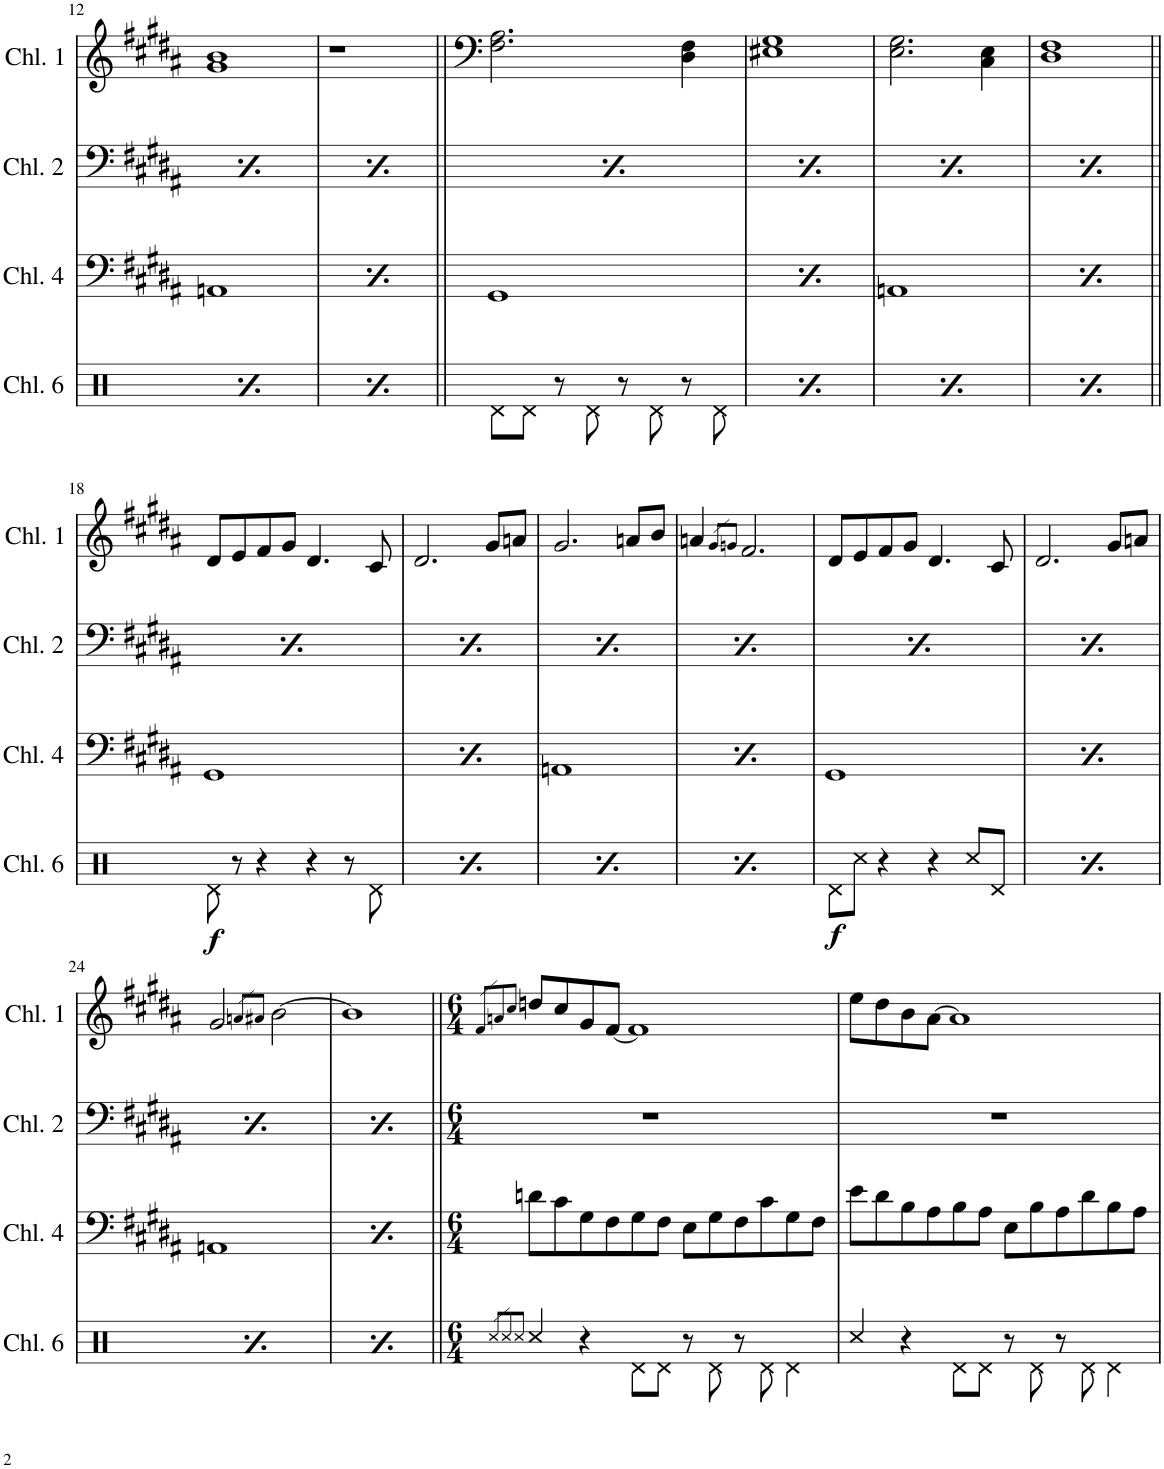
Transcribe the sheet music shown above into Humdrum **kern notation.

**kern	**dynam	**kern	**kern	**kern
*part4	*part4	*part3	*part2	*part1
*staff4	*staff4	*staff3	*staff2	*staff1
*I"Channel 6	*	*I"Channel 4	*I"Channel 0	*I"Channel 1
*I'Chl. 6	*	*I'Chl. 4	*I'Chl. 2	*I'Chl. 1
!!LO:PB:g=z
*clefX	*	*clefF4	*clefF4	*clefG2
*k[]	*	*k[f#c#g#d#a#]	*k[f#c#g#d#a#]	*k[f#c#g#d#a#]
*M4/4	*	*M4/4	*M4/4	*M4/4
*met(c)	*	*met(c)	*met(c)	*met(c)
=12	=12	=12	=12	=12
!	!LO:DY:b	!	!	!
8Rd\L	f	1AAn	8r	1g# 1b
8Rcc\J	.	.	8G#\L	.
2r	.	.	8D#\	.
.	.	.	8C#\J	.
.	.	.	8G#\L	.
.	.	.	8D#\	.
8Rcc/L	.	.	8C#\	.
8Rd/J	.	.	8G#\J	.
=13	=13	=13	=13	=13
!	!LO:DY:b	!	!	!
8Rd\L	f	1AAn	8r	1r
8Rcc\J	.	.	8G#\L	.
2r	.	.	8D#\	.
.	.	.	8C#\J	.
.	.	.	8G#\L	.
.	.	.	8D#\	.
8Rcc/L	.	.	8C#\	.
8Rd/J	.	.	8G#\J	.
=14||	=14||	=14||	=14||	=14||
8Rd\L	.	1GG#	8r	2.F#\ 2.A#\
8Rd\J	.	.	8G#\L	.
8r	.	.	8D#\	.
8Rd\	.	.	8C#\J	.
8r	.	.	8G#\L	.
8Rd\	.	.	8D#\	.
8r	.	.	8C#\	4D#\ 4F#\
8Rd\	.	.	8G#\J	.
=15	=15	=15	=15	=15
8Rd\L	.	1GG#	8r	1E#X 1G#
8Rd\J	.	.	8G#\L	.
8r	.	.	8D#\	.
8Rd\	.	.	8C#\J	.
8r	.	.	8G#\L	.
8Rd\	.	.	8D#\	.
8r	.	.	8C#\	.
8Rd\	.	.	8G#\J	.
=16	=16	=16	=16	=16
8Rd\L	.	1AAn	8r	2.E\ 2.G#\
8Rd\J	.	.	8G#\L	.
8r	.	.	8D#\	.
8Rd\	.	.	8C#\J	.
8r	.	.	8G#\L	.
8Rd\	.	.	8D#\	.
8r	.	.	8C#\	4C#\ 4E\
8Rd\	.	.	8G#\J	.
=17	=17	=17	=17	=17
8Rd\L	.	1AAn	8r	1D# 1F#
8Rd\J	.	.	8G#\L	.
8r	.	.	8D#\	.
8Rd\	.	.	8C#\J	.
8r	.	.	8G#\L	.
8Rd\	.	.	8D#\	.
8r	.	.	8C#\	.
8Rd\	.	.	8G#\J	.
!!LO:LB:g=z
=18||	=18||	=18||	=18||	=18||
!	!LO:DY:b	!	!	!
8Rd\	f	1GG#	8r	8d#/L
8r	.	.	8G#\L	8e/
4r	.	.	8D#\	8f#/
.	.	.	8C#\J	8g#/J
4r	.	.	8G#\L	4.d#/
.	.	.	8D#\	.
8r	.	.	8C#\	.
8Rd\	.	.	8G#\J	8c#/
=19	=19	=19	=19	=19
!	!LO:DY:b	!	!	!
8Rd\	f	1GG#	8r	2.d#/
8r	.	.	8G#\L	.
4r	.	.	8D#\	.
.	.	.	8C#\J	.
4r	.	.	8G#\L	.
.	.	.	8D#\	.
8r	.	.	8C#\	8g#/L
8Rd\	.	.	8G#\J	8an/J
=20	=20	=20	=20	=20
!	!LO:DY:b	!	!	!
8Rd\	f	1AAn	8r	2.g#/
8r	.	.	8G#\L	.
4r	.	.	8D#\	.
.	.	.	8C#\J	.
4r	.	.	8G#\L	.
.	.	.	8D#\	.
8r	.	.	8C#\	8an/L
8Rd\	.	.	8G#\J	8b/J
=21	=21	=21	=21	=21
!	!LO:DY:b	!	!	!
8Rd\	f	1AAn	8r	4an/
8r	.	.	8G#\L	.
.	.	.	.	8qg#/L
.	.	.	.	8qgn/J
4r	.	.	8D#\	2.f#/
.	.	.	8C#\J	.
4r	.	.	8G#\L	.
.	.	.	8D#\	.
8r	.	.	8C#\	.
8Rd\	.	.	8G#\J	.
=22	=22	=22	=22	=22
!	!LO:DY:b	!	!	!
8Rd\L	f	1GG#	8r	8d#/L
8Rcc\J	.	.	8G#\L	8e/
4r	.	.	8D#\	8f#/
.	.	.	8C#\J	8g#/J
4r	.	.	8G#\L	4.d#/
.	.	.	8D#\	.
8Rcc/L	.	.	8C#\	.
8Rd/J	.	.	8G#\J	8c#/
=23	=23	=23	=23	=23
!	!LO:DY:b	!	!	!
8Rd\L	f	1GG#	8r	2.d#/
8Rcc\J	.	.	8G#\L	.
4r	.	.	8D#\	.
.	.	.	8C#\J	.
4r	.	.	8G#\L	.
.	.	.	8D#\	.
8Rcc/L	.	.	8C#\	8g#/L
8Rd/J	.	.	8G#\J	8an/J
!!LO:LB:g=z
=24	=24	=24	=24	=24
!	!LO:DY:b	!	!	!
8Rd\L	f	1AAn	8r	2g#/
8Rcc\J	.	.	8G#\L	.
4r	.	.	8D#\	.
.	.	.	8C#\J	.
.	.	.	.	8qan/L
.	.	.	.	8qa#X/J
4r	.	.	8G#\L	[2b\
.	.	.	8D#\	.
8Rcc/L	.	.	8C#\	.
8Rd/J	.	.	8G#\J	.
=25	=25	=25	=25	=25
!	!LO:DY:b	!	!	!
8Rd\L	f	1AAn	8r	1b]
8Rcc\J	.	.	8G#\L	.
4r	.	.	8D#\	.
.	.	.	8C#\J	.
4r	.	.	8G#\L	.
.	.	.	8D#\	.
8Rcc/L	.	.	8C#\	.
8Rd/J	.	.	8G#\J	.
=26||	=26||	=26||	=26||	=26||
*M6/4	*	*M6/4	*M6/4	*M6/4
8qRcc/L	.	.	.	8qf#/L
8qRcc/	.	.	.	8qan/
8qRcc/J	.	.	.	8qcc#/J
4Rcc/	.	8dn\L	1.r	8ddn/L
.	.	8c#\	.	8cc#/
4r	.	8G#\	.	8g#/
.	.	8F#\	.	[8f#/J
8Rd\L	.	8G#\	.	1f#]
8Rd\J	.	8F#\J	.	.
8r	.	8E\L	.	.
8Rd\	.	8G#\	.	.
8r	.	8F#\	.	.
8Rd\	.	8c#\	.	.
4Rd\	.	8G#\	.	.
.	.	8F#\J	.	.
=27	=27	=27	=27	=27
4Rcc/	.	8e\L	1.r	8ee\L
.	.	8d#\	.	8dd#\
4r	.	8B\	.	8b\
.	.	8A#\	.	[8a#\J
8Rd\L	.	8B\	.	1a#]
8Rd\J	.	8A#\J	.	.
8r	.	8E\L	.	.
8Rd\	.	8B\	.	.
8r	.	8A#\	.	.
8Rd\	.	8d#\	.	.
4Rd\	.	8B\	.	.
.	.	8A#\J	.	.
=	=	=	=	=
*-	*-	*-	*-	*-
